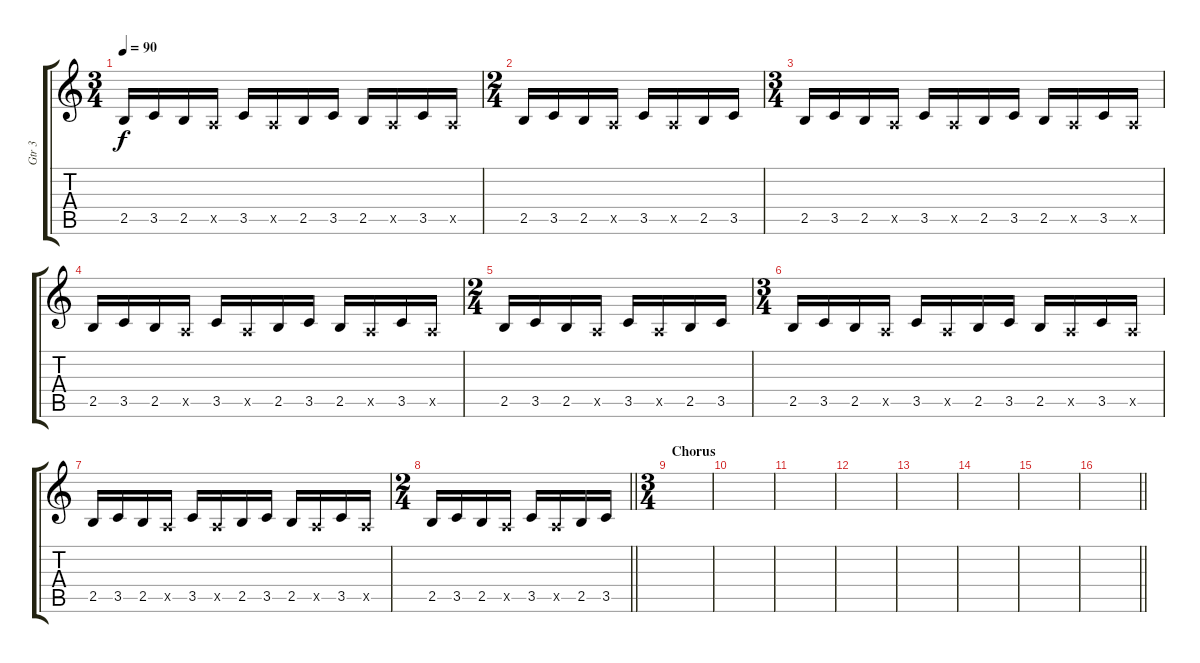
\track ("Gtr 3" "Gtr 3") {instrument overdrivenguitar}
\staff {score tabs}
\tuning (E4 B3 G3 D3 A2 E2) {hide}
\ts (3 4)
\tempo 90
\clef g2
\ks c
2.5.16{dy f} 3.5.16 2.5.16 0.5{x}.16 3.5.16 0.5{x}.16 2.5.16 3.5.16 2.5.16 0.5{x}.16 3.5.16 0.5{x}.16 |
\ts (2 4)
2.5.16 3.5.16 2.5.16 0.5{x}.16 3.5.16 0.5{x}.16 2.5.16 3.5.16 |
\ts (3 4)
2.5.16 3.5.16 2.5.16 0.5{x}.16 3.5.16 0.5{x}.16 2.5.16 3.5.16 2.5.16 0.5{x}.16 3.5.16 0.5{x}.16 |
2.5.16 3.5.16 2.5.16 0.5{x}.16 3.5.16 0.5{x}.16 2.5.16 3.5.16 2.5.16 0.5{x}.16 3.5.16 0.5{x}.16 |
\ts (2 4)
2.5.16 3.5.16 2.5.16 0.5{x}.16 3.5.16 0.5{x}.16 2.5.16 3.5.16 |
\ts (3 4)
2.5.16 3.5.16 2.5.16 0.5{x}.16 3.5.16 0.5{x}.16 2.5.16 3.5.16 2.5.16 0.5{x}.16 3.5.16 0.5{x}.16 |
2.5.16 3.5.16 2.5.16 0.5{x}.16 3.5.16 0.5{x}.16 2.5.16 3.5.16 2.5.16 0.5{x}.16 3.5.16 0.5{x}.16 |
\ts (2 4)
\barLineRight lightlight
2.5.16 3.5.16 2.5.16 0.5{x}.16 3.5.16 0.5{x}.16 2.5.16 3.5.16 |
\ts (3 4)
\section ("" "Chorus")
|
|
|
|
|
|
|
\barLineRight lightlight
